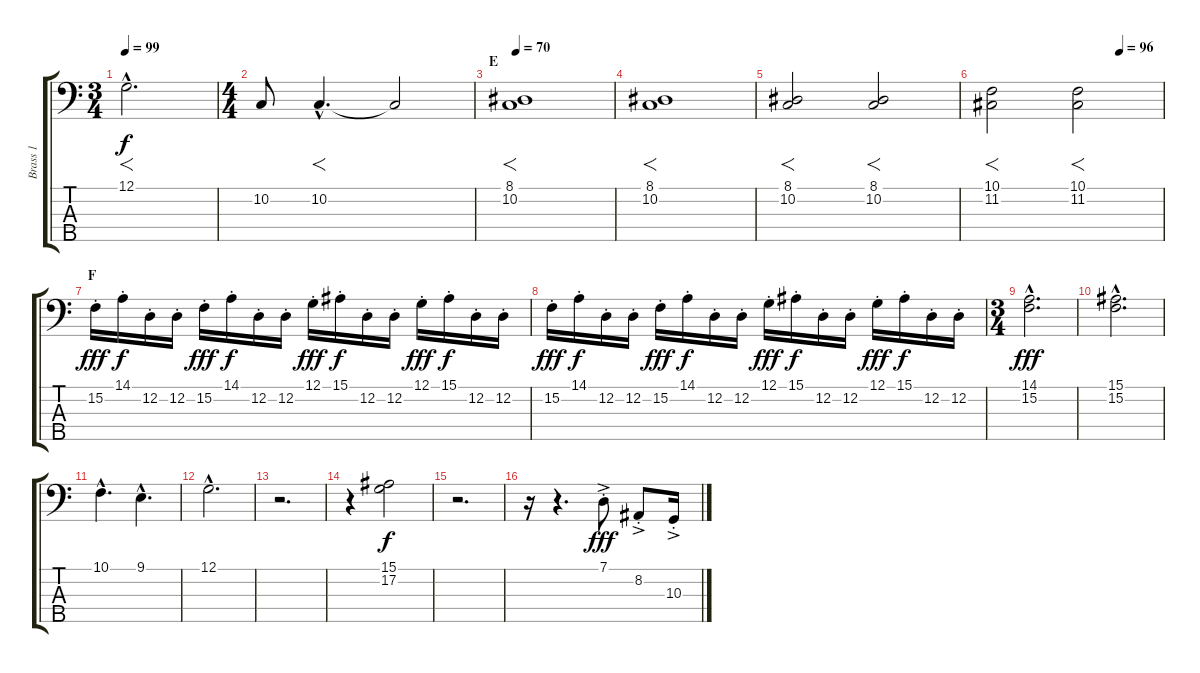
\track ("Brass 1" "Brass 1") {instrument brasssection}
\staff {score tabs}
\tuning (G2 D2 A1 E1 B0) {hide}
\ts (3 4)
\tempo 99
\clef f4
\ks c
12.1{hac}.2{f d dy f} |
\ts (4 4)
10.2.8 10.2{hac}.4{f d} 10.2{t}.2 |
\section ("" "E")
\tempo 70
(8.1 10.2).1{f} |
(8.1 10.2).1{f} |
(8.1 10.2).2{f} (8.1 10.2).2{f} |
\tempo (96 0.75)
(10.1 11.2).2{f} (10.1 11.2).2{f} |
\section ("" "F")
15.2{st}.16{dy fff} 14.1{st}.16{dy f} 12.2{st}.16 12.2{st}.16 15.2{st}.16{dy fff} 14.1{st}.16{dy f} 12.2{st}.16 12.2{st}.16 12.1{st}.16{dy fff} 15.1{st}.16{dy f} 12.2{st}.16 12.2{st}.16 12.1{st}.16{dy fff} 15.1{st}.16{dy f} 12.2{st}.16 12.2{st}.16 |
15.2{st}.16{dy fff} 14.1{st}.16{dy f} 12.2{st}.16 12.2{st}.16 15.2{st}.16{dy fff} 14.1{st}.16{dy f} 12.2{st}.16 12.2{st}.16 12.1{st}.16{dy fff} 15.1{st}.16{dy f} 12.2{st}.16 12.2{st}.16 12.1{st}.16{dy fff} 15.1{st}.16{dy f} 12.2{st}.16 12.2{st}.16 |
\ts (3 4)
(14.1{hac} 15.2{hac}).2{d dy fff} |
(15.1{hac} 15.2{hac}).2{d} |
10.1{hac}.4{d} 9.1{hac}.4{d} |
12.1{hac}.2{d} |
r.2{d} |
r.4 (15.1 17.2).2{dy f} |
r.2{d} |
r.16 r.4{d} 7.1{ac st}.8{dy fff} 8.2{ac st}.8 10.3{ac st}.16
